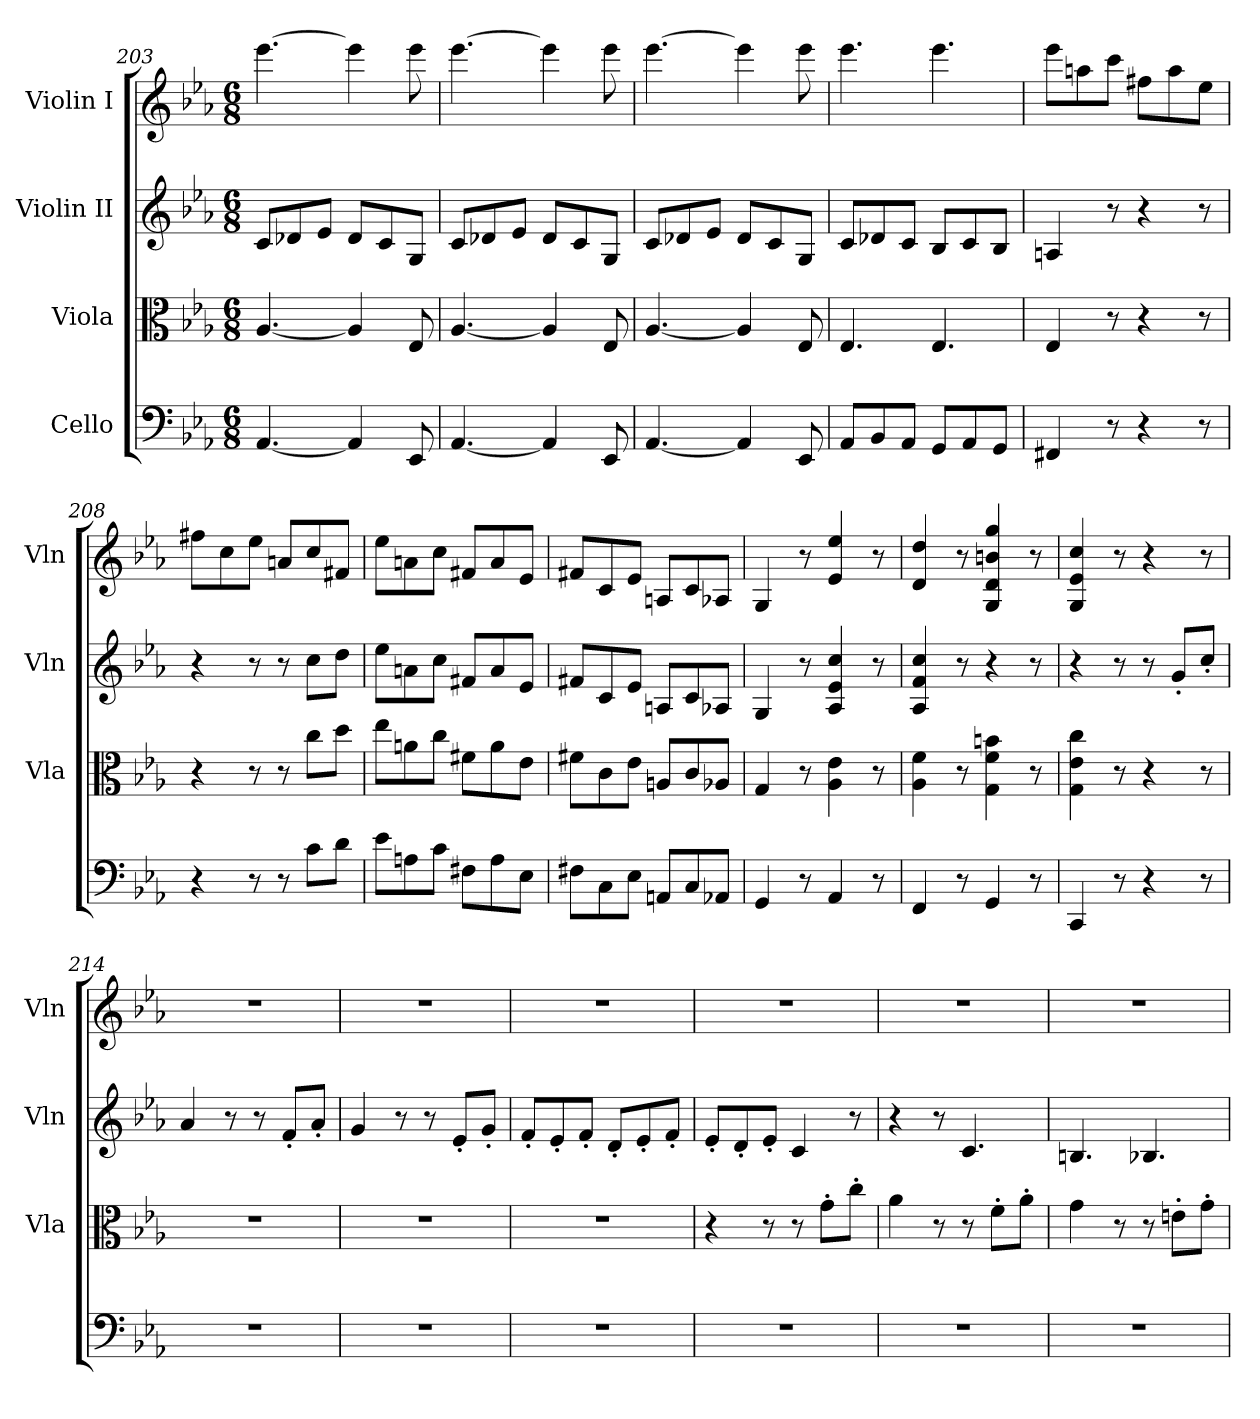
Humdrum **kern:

**kern	**kern	**kern	**kern
*part4	*part3	*part2	*part1
*staff4	*staff3	*staff2	*staff1
*I"Cello	*I"Viola	*I"Violin II	*I"Violin I
*	*I'Vla	*I'Vln	*I'Vln
*clefF4	*clefC3	*clefG2	*clefG2
*k[b-e-a-]	*k[b-e-a-]	*k[b-e-a-]	*k[b-e-a-]
*M6/8	*M6/8	*M6/8	*M6/8
=203	=203	=203	=203
[4.AA-/	[4.A-/	8c/L	[4.eee-\
.	.	8d-X/	.
.	.	8e-/J	.
4AA-/]	4A-/]	8d-/L	4eee-\]
.	.	8c/	.
8EE-/	8E-/	8G/J	8eee-\
=204	=204	=204	=204
[4.AA-/	[4.A-/	8c/L	[4.eee-\
.	.	8d-X/	.
.	.	8e-/J	.
4AA-/]	4A-/]	8d-/L	4eee-\]
.	.	8c/	.
8EE-/	8E-/	8G/J	8eee-\
=205	=205	=205	=205
[4.AA-/	[4.A-/	8c/L	[4.eee-\
.	.	8d-X/	.
.	.	8e-/J	.
4AA-/]	4A-/]	8d-/L	4eee-\]
.	.	8c/	.
8EE-/	8E-/	8G/J	8eee-\
=206	=206	=206	=206
8AA-/L	4.E-/	8c/L	4.eee-\
8BB-/	.	8d-X/	.
8AA-/J	.	8c/J	.
8GG/L	4.E-/	8B-/L	4.eee-\
8AA-/	.	8c/	.
8GG/J	.	8B-/J	.
=207	=207	=207	=207
4FF#X/	4E-/	4An/	8eee-\L
.	.	.	8aan\
8r	8r	8r	8ccc\J
4r	4r	4r	8ff#X\L
.	.	.	8aa\
8r	8r	8r	8ee-\J
=208	=208	=208	=208
4r	4r	4r	8ff#X\L
.	.	.	8cc\
8r	8r	8r	8ee-\J
8r	8r	8r	8an/L
8c\L	8cc\L	8cc\L	8cc/
8d\J	8dd\J	8dd\J	8f#X/J
=209	=209	=209	=209
8e-\L	8ee-\L	8ee-\L	8ee-\L
8An\	8an\	8an\	8an\
8c\J	8cc\J	8cc\J	8cc\J
8F#X\L	8f#X\L	8f#X/L	8f#X/L
8A\	8a\	8a/	8a/
8E-\J	8e-\J	8e-/J	8e-/J
=210	=210	=210	=210
8F#X\L	8f#X\L	8f#X/L	8f#X/L
8C\	8c\	8c/	8c/
8E-\J	8e-\J	8e-/J	8e-/J
8AAn/L	8An/L	8An/L	8An/L
8C/	8c/	8c/	8c/
8AA-X/J	8A-X/J	8A-X/J	8A-X/J
=211	=211	=211	=211
4GG/	4G/	4G/	4G/
8r	8r	8r	8r
4AA-/	4A-\ 4e-\	4A-/ 4e-/ 4cc/	4e-/ 4ee-/
8r	8r	8r	8r
!!LO:PB:g=z
=212	=212	=212	=212
4FF/	4A-\ 4f\	4A-/ 4f/ 4cc/	4d/ 4dd/
8r	8r	8r	8r
4GG/	4G\ 4f\ 4bn\	4r	4G/ 4d/ 4bn/ 4gg/
8r	8r	8r	8r
=213	=213	=213	=213
4CC/	4G\ 4e-\ 4cc\	4r	4G/ 4e-/ 4cc/
8r	8r	8r	8r
4r	4r	8r	4r
.	.	8g'/L	.
8r	8r	8cc'/J	8r
=214	=214	=214	=214
2.r	2.r	4a-/	2.r
.	.	8r	.
.	.	8r	.
.	.	8f'/L	.
.	.	8a-'/J	.
=215	=215	=215	=215
2.r	2.r	4g/	2.r
.	.	8r	.
.	.	8r	.
.	.	8e-'/L	.
.	.	8g'/J	.
=216	=216	=216	=216
2.r	2.r	8f'/L	2.r
.	.	8e-'/	.
.	.	8f'/J	.
.	.	8d'/L	.
.	.	8e-'/	.
.	.	8f'/J	.
=217	=217	=217	=217
2.r	4r	8e-'/L	2.r
.	.	8d'/	.
.	8r	8e-'/J	.
.	8r	4c/	.
.	8g'\L	.	.
.	8cc'\J	8r	.
=218	=218	=218	=218
2.r	4a-\	4r	2.r
.	8r	8r	.
.	8r	4.c/	.
.	8f'\L	.	.
.	8a-'\J	.	.
=219	=219	=219	=219
2.r	4g\	4.Bn/	2.r
.	8r	.	.
.	8r	4.B-X/	.
.	8en'\L	.	.
.	8g'\J	.	.
=	=	=	=
*-	*-	*-	*-
